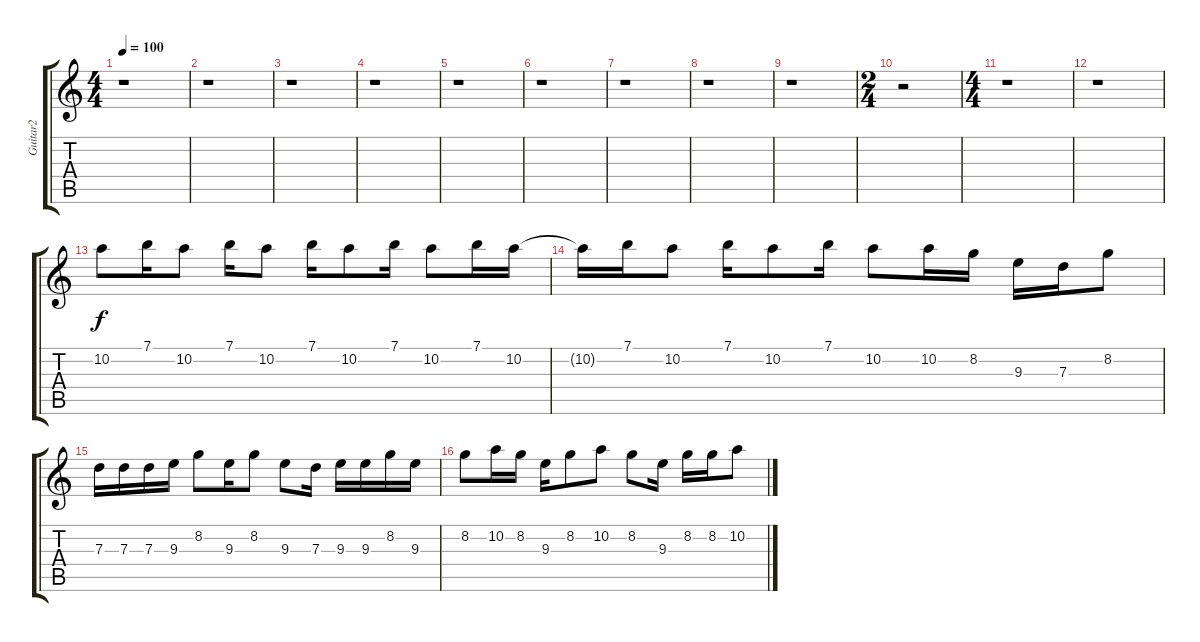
\track ("Guitar2" "Guitar2") {instrument distortionguitar}
\staff {score tabs}
\tuning (E4 B3 G3 D3 A2 E2) {hide}
\ts (4 4)
\tempo 100
\clef g2
\ks c
r.1{dy f} |
r.1 |
r.1 |
r.1 |
r.1 |
r.1 |
r.1 |
r.1 |
r.1 |
\ts (2 4)
r.2 |
\ts (4 4)
r.1 |
r.1 |
10.2.8 7.1.16 10.2.8 7.1.16 10.2.8 7.1.16 10.2.8 7.1.16 10.2.8 7.1.16 10.2.16 |
10.2{t}.16 7.1.16 10.2.8 7.1.16 10.2.8 7.1.16 10.2.8 10.2.16 8.2.16 9.3.16 7.3.16 8.2.8 |
7.3.16 7.3.16 7.3.16 9.3.16 8.2.8 9.3.16 8.2.8 9.3.8 7.3.16 9.3.16 9.3.16 8.2.16 9.3.16 |
8.2.8 10.2.16 8.2.16 9.3.16 8.2.8 10.2.8 8.2.8 9.3.16 8.2.16 8.2.16 10.2.8
